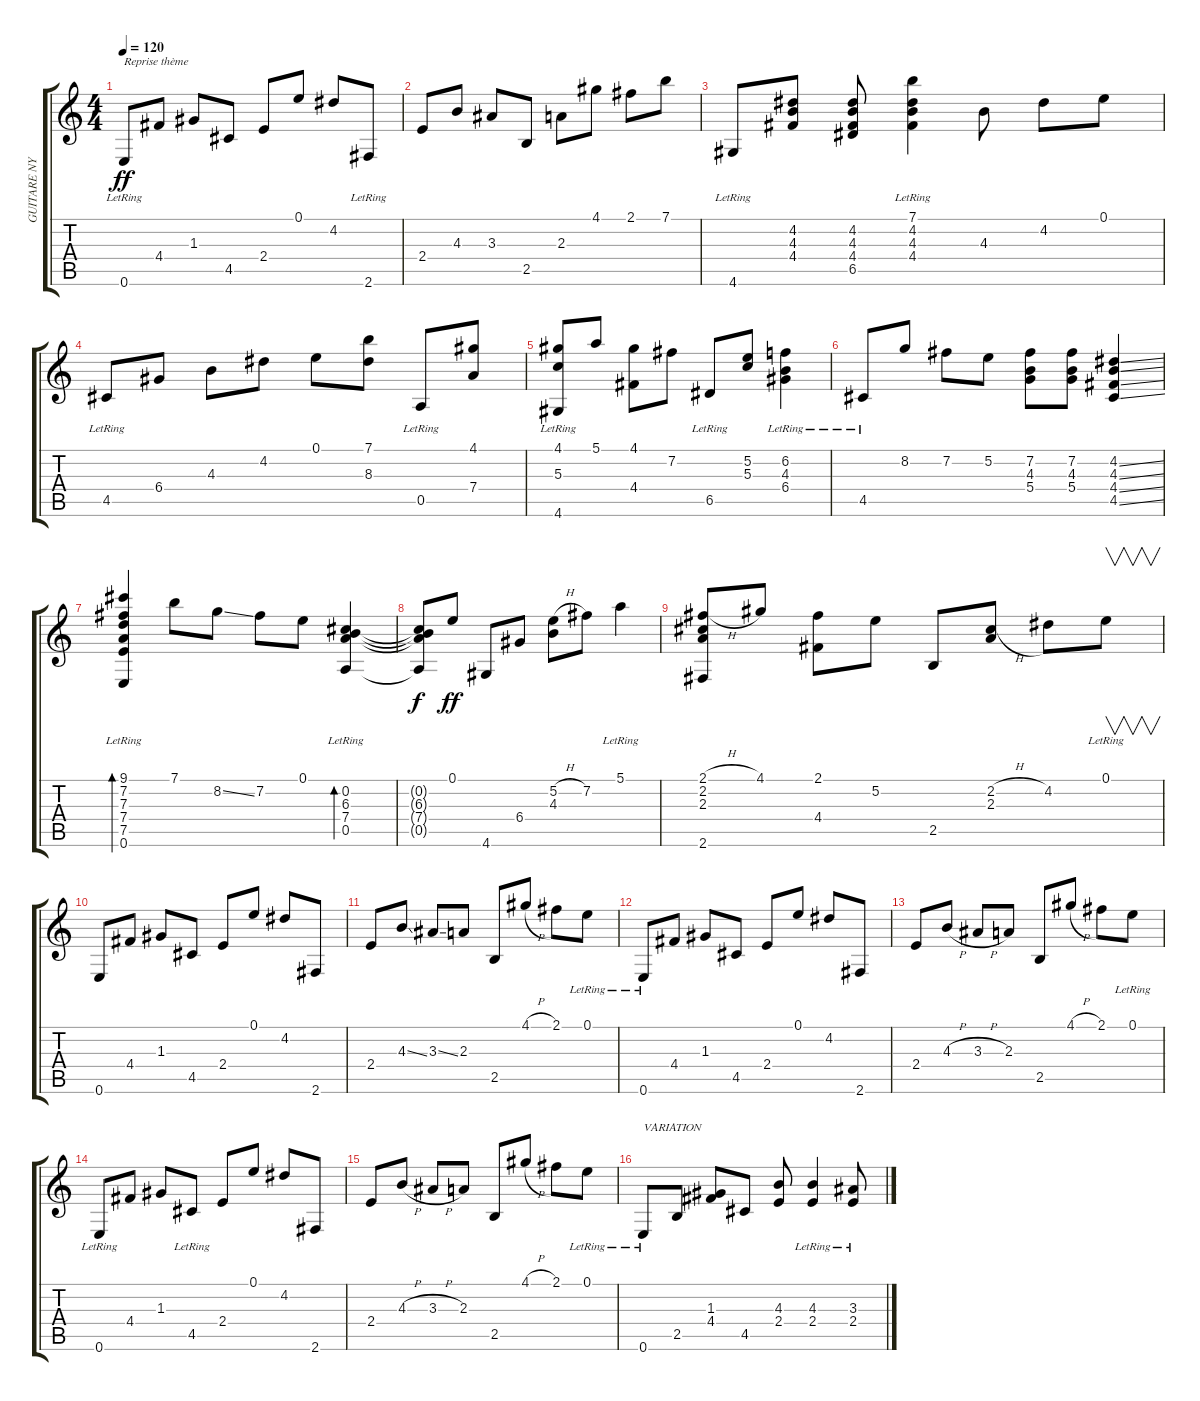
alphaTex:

\track ("GUITARE NYLON" "GUITARE NY") {instrument acousticguitarnylon}
\staff {score tabs}
\tuning (E4 B3 G3 D3 A2 E2) {hide}
\ts (4 4)
\tempo 120
\clef g2
\ks c
0.6{lr}.8{txt "Reprise thème" dy ff} 4.4.8 1.3.8 4.5.8 2.4.8 0.1.8 4.2.8 2.6{lr}.8 |
2.4.8 4.3.8 3.3.8 2.5.8 2.3.8 4.1.8 2.1.8 7.1.8 |
4.6{lr}.8 (4.2 4.3 4.4).8 (4.2 4.3 4.4 6.5).8 (7.1 4.2 4.3 4.4{lr}).4 4.3.8 4.2.8 0.1.8 |
4.5{lr}.8 6.4.8 4.3.8 4.2.8 0.1.8 (7.1 8.3).8 0.5{lr}.8 (4.1 7.4).8 |
(4.1 5.3 4.6{lr}).8 5.1.8 (4.1 4.4).8 7.2.8 6.5{lr}.8 (5.2 5.3).8 (6.2{lr} 4.3{lr} 6.4{lr}).4 |
4.5{lr}.8 8.2.8 7.2.8 5.2.8 (7.2 4.3 5.4).8 (7.2 4.3 5.4).8 (4.2{ss} 4.3{ss} 4.4{ss} 4.5{ss}).4 |
(9.1 7.2 7.3 7.4 7.5 0.6{lr}).4{bd 120} 7.1.8 8.2{ss}.8 7.2.8 0.1.8 (0.2{lr} 6.3{lr} 7.4{lr} 0.5{lr}).4{bd 240} |
(0.2{t} 6.3{t} 7.4{t} 0.5{t}).8{dy f} 0.1.8{dy ff} 4.6.8 6.4.8 (5.2{h} 4.3).8 7.2.8 5.1{lr}.4 |
(2.1{h} 2.2 2.3 2.6).8 4.1.8 (2.1 4.4).8 5.2.8 2.5.8 (2.2{h} 2.3).8 4.2.8 0.1{lr}.8{v} |
0.6.8 4.4.8 1.3.8 4.5.8 2.4.8 0.1.8 4.2.8 2.6.8 |
2.4.8 4.3{ss}.8 3.3{ss}.8 2.3.8 2.5.8 4.1{h}.8 2.1.8 0.1{lr}.8 |
0.6{lr}.8 4.4.8 1.3.8 4.5.8 2.4.8 0.1.8 4.2.8 2.6.8 |
2.4.8 4.3{h}.8 3.3{h}.8 2.3.8 2.5.8 4.1{h}.8 2.1.8 0.1{lr}.8 |
0.6{lr}.8 4.4.8 1.3.8 4.5{lr}.8 2.4.8 0.1.8 4.2.8 2.6.8 |
2.4.8 4.3{h}.8 3.3{h}.8 2.3.8 2.5.8 4.1{h}.8 2.1.8 0.1{lr}.8 |
0.6{lr}.8{txt "VARIATION" volume 16} 2.5.8 (1.3 4.4).8 4.5.8 (4.3 2.4).8 (4.3{lr} 2.4{lr}).4 (3.3{lr} 2.4{lr}).8
